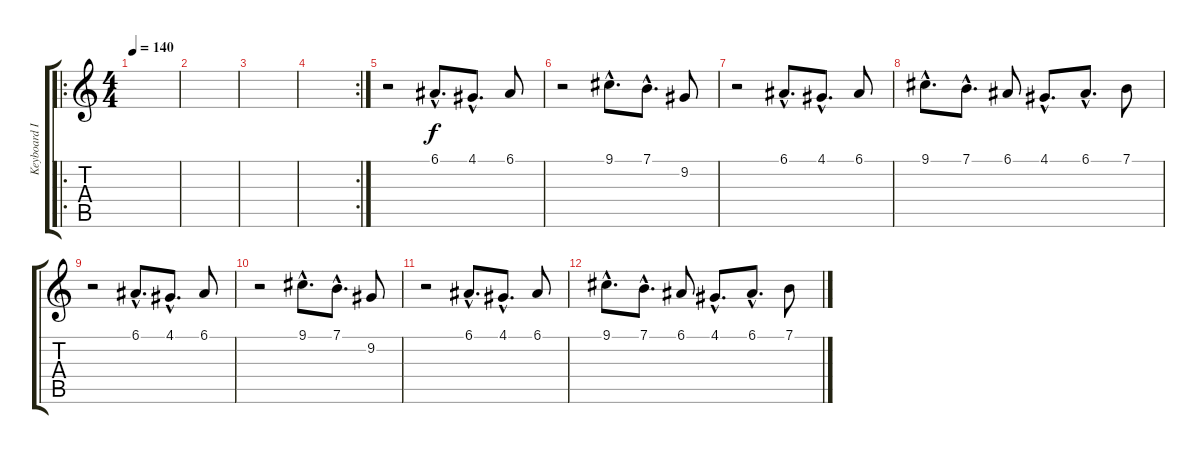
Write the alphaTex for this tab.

\track ("Keyboard I" "Keyboard I") {instrument electricpiano1}
\staff {score tabs}
\tuning (E4 B3 G3 D3 A2 E2) {hide}
\ro
\ts (4 4)
\tempo 140
\clef g2
\ks c
|
|
|
\rc 2
|
r.2 6.1{hac}.8{d} 4.1{hac}.8{d} 6.1.8 |
r.2 9.1{hac}.8{d} 7.1{hac}.8{d} 9.2.8 |
r.2 6.1{hac}.8{d} 4.1{hac}.8{d} 6.1.8 |
9.1{hac}.8{d} 7.1{hac}.8{d} 6.1.8 4.1{hac}.8{d} 6.1{hac}.8{d} 7.1.8 |
r.2 6.1{hac}.8{d} 4.1{hac}.8{d} 6.1.8 |
r.2 9.1{hac}.8{d} 7.1{hac}.8{d} 9.2.8 |
r.2 6.1{hac}.8{d} 4.1{hac}.8{d} 6.1.8 |
9.1{hac}.8{d} 7.1{hac}.8{d} 6.1.8 4.1{hac}.8{d} 6.1{hac}.8{d} 7.1.8
